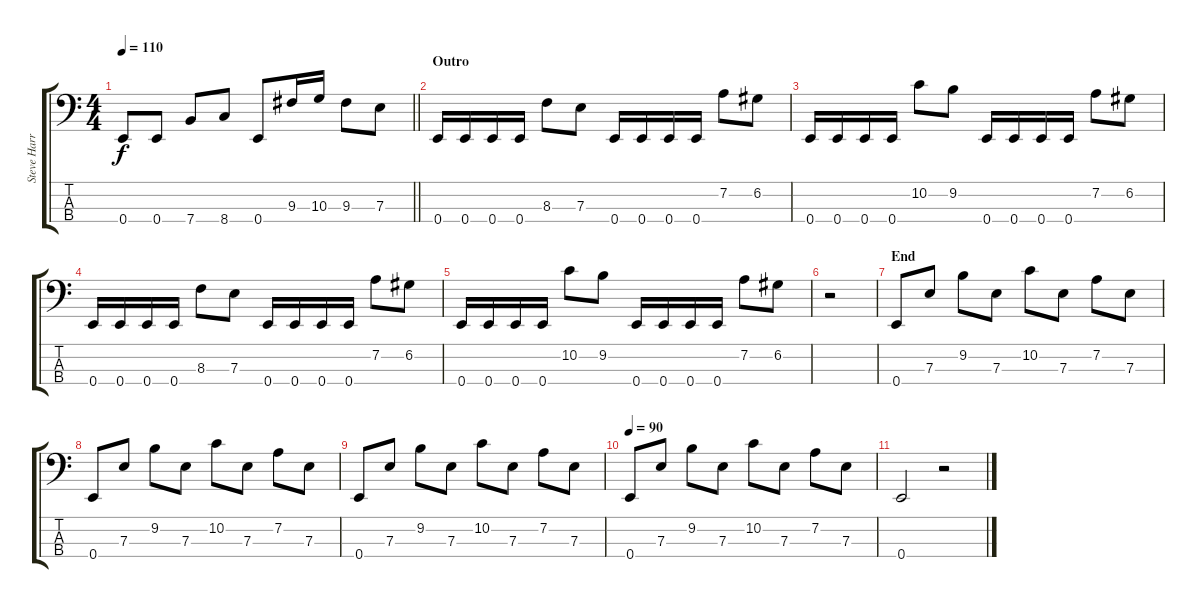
\track ("Steve Harris" "Steve Harr") {instrument slapbass2}
\staff {score tabs}
\tuning (G2 D2 A1 E1) {hide}
\ts (4 4)
\tempo 110
\clef f4
\barLineRight lightlight
\ks c
0.4.8{dy f} 0.4.8 7.4.8 8.4.8 0.4.8 9.3.16 10.3.16 9.3.8 7.3.8 |
\section ("" "Outro")
0.4.16 0.4.16 0.4.16 0.4.16 8.3.8 7.3.8 0.4.16 0.4.16 0.4.16 0.4.16 7.2.8 6.2.8 |
0.4.16 0.4.16 0.4.16 0.4.16 10.2.8 9.2.8 0.4.16 0.4.16 0.4.16 0.4.16 7.2.8 6.2.8 |
0.4.16 0.4.16 0.4.16 0.4.16 8.3.8 7.3.8 0.4.16 0.4.16 0.4.16 0.4.16 7.2.8 6.2.8 |
0.4.16 0.4.16 0.4.16 0.4.16 10.2.8 9.2.8 0.4.16 0.4.16 0.4.16 0.4.16 7.2.8 6.2.8 |
r.2 |
\section ("" "End")
0.4.8 7.3.8 9.2.8 7.3.8 10.2.8 7.3.8 7.2.8 7.3.8 |
0.4.8 7.3.8 9.2.8 7.3.8 10.2.8 7.3.8 7.2.8 7.3.8 |
0.4.8 7.3.8 9.2.8 7.3.8 10.2.8 7.3.8 7.2.8 7.3.8 |
\tempo 90
0.4.8 7.3.8 9.2.8 7.3.8 10.2.8 7.3.8 7.2.8 7.3.8 |
0.4.2 r.2
